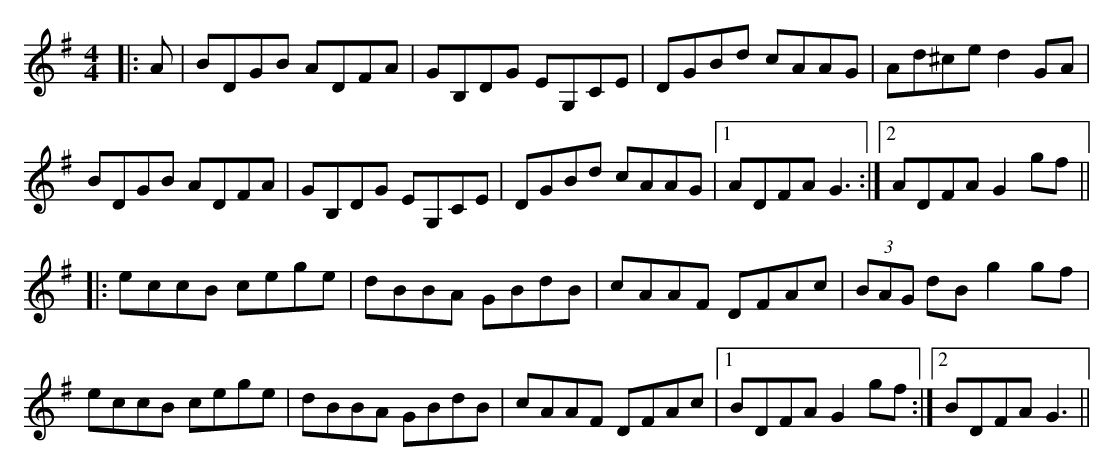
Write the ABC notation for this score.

X:1
M:4/4
K:G
|: A | BDGB ADFA | GB,DG EG,CE | DGBd cAAG | Ad^ce d2 GA |
BDGB ADFA | GB,DG EG,CE | DGBd cAAG |1 ADFA G3 :|2 ADFA G2 gf ||
|:eccB cege | dBBA GBdB | cAAF DFAc | (3BAG dB g2 gf |
eccB cege | dBBA GBdB | cAAF DFAc |1 BDFA G2 gf :|2 BDFA G3 ||
